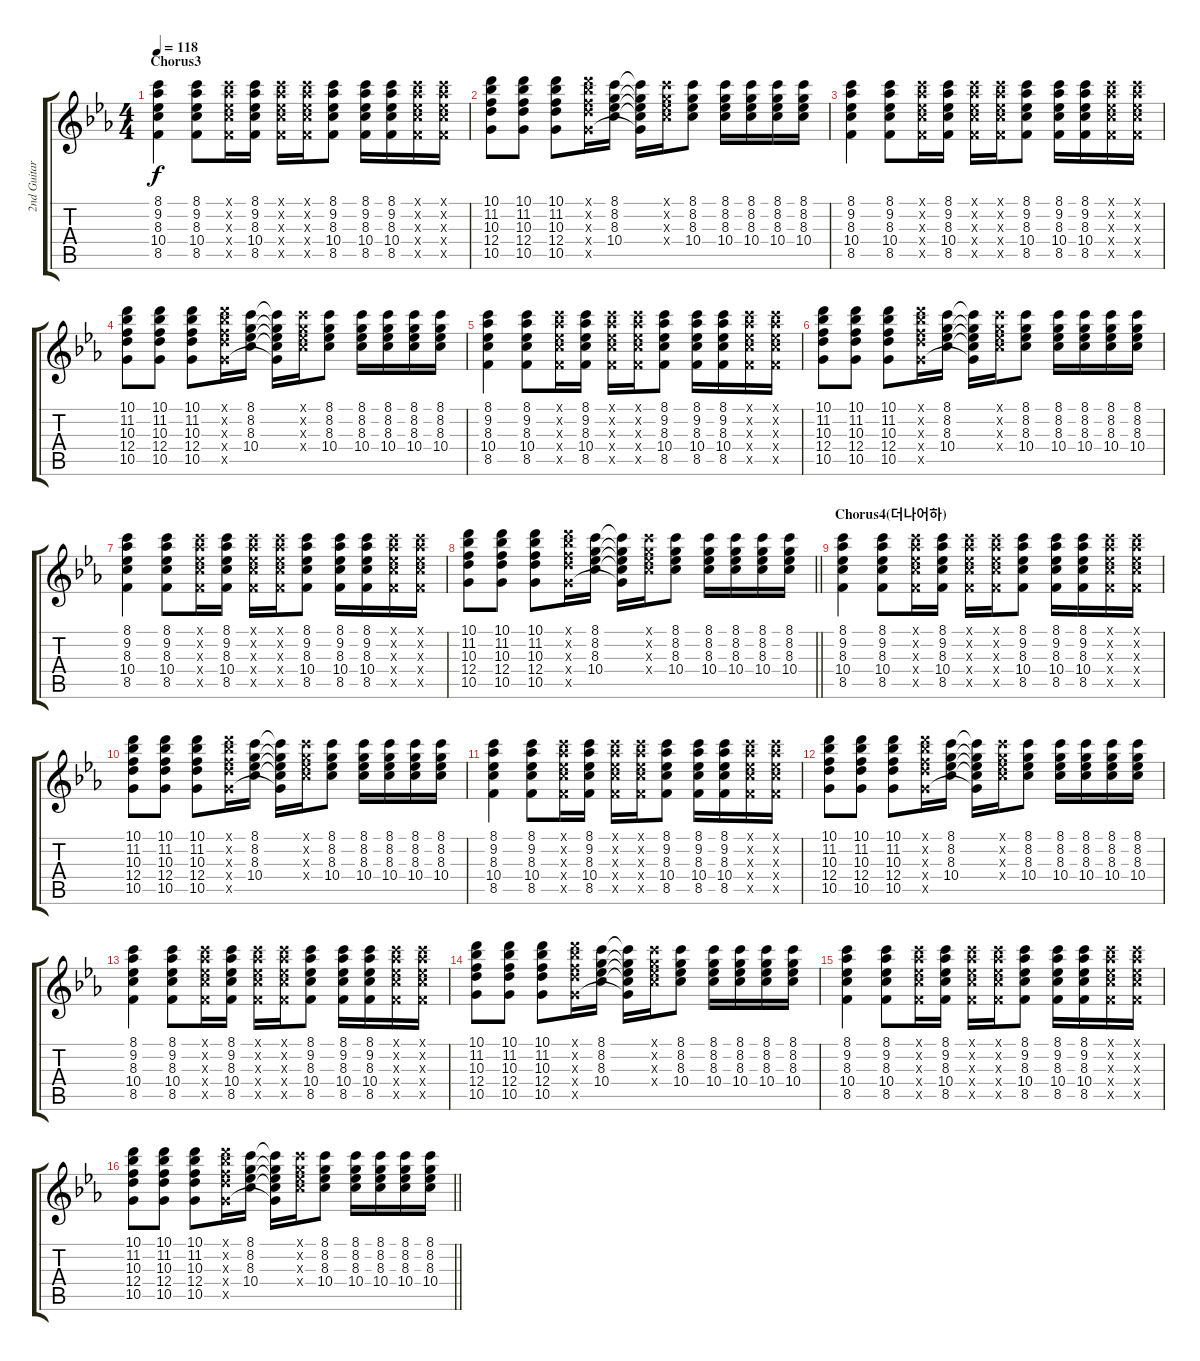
\track ("2nd Guitar" "2nd Guitar") {instrument electricguitarclean}
\staff {score tabs}
\tuning (E4 B3 G3 D3 A2 E2) {hide}
\ts (4 4)
\section ("" "Chorus3")
\tempo 118
\clef g2
\ks cminor
(8.1 9.2 8.3 10.4 8.5).4{dy f} (8.1 9.2 8.3 10.4 8.5).8 (8.1{x} 9.2{x} 8.3{x} 10.4{x} 8.5{x}).16 (8.1 9.2 8.3 10.4 8.5).16 (8.1{x} 9.2{x} 8.3{x} 10.4{x} 8.5{x}).16 (8.1{x} 9.2{x} 8.3{x} 10.4{x} 8.5{x}).16 (8.1 9.2 8.3 10.4 8.5).8 (8.1 9.2 8.3 10.4 8.5).16 (8.1 9.2 8.3 10.4 8.5).16 (8.1{x} 9.2{x} 8.3{x} 10.4{x} 8.5{x}).16 (8.1{x} 9.2{x} 8.3{x} 10.4{x} 8.5{x}).16 |
(10.1 11.2 10.3 12.4 10.5).8 (10.1 11.2 10.3 12.4 10.5).8 (10.1 11.2 10.3 12.4 10.5).8 (10.1{x} 11.2{x} 10.3{x} 12.4{x} 10.5{x}).16 (8.1 8.2 8.3 10.4).16 (8.1{t} 8.2{t} 8.3{t} 10.4{t} 10.5{t}).16 (8.1{x} 8.2{x} 8.3{x} 10.4{x}).16 (8.1 8.2 8.3 10.4).8 (8.1 8.2 8.3 10.4).16 (8.1 8.2 8.3 10.4).16 (8.1 8.2 8.3 10.4).16 (8.1 8.2 8.3 10.4).16 |
(8.1 9.2 8.3 10.4 8.5).4 (8.1 9.2 8.3 10.4 8.5).8 (8.1{x} 9.2{x} 8.3{x} 10.4{x} 8.5{x}).16 (8.1 9.2 8.3 10.4 8.5).16 (8.1{x} 9.2{x} 8.3{x} 10.4{x} 8.5{x}).16 (8.1{x} 9.2{x} 8.3{x} 10.4{x} 8.5{x}).16 (8.1 9.2 8.3 10.4 8.5).8 (8.1 9.2 8.3 10.4 8.5).16 (8.1 9.2 8.3 10.4 8.5).16 (8.1{x} 9.2{x} 8.3{x} 10.4{x} 8.5{x}).16 (8.1{x} 9.2{x} 8.3{x} 10.4{x} 8.5{x}).16 |
(10.1 11.2 10.3 12.4 10.5).8 (10.1 11.2 10.3 12.4 10.5).8 (10.1 11.2 10.3 12.4 10.5).8 (10.1{x} 11.2{x} 10.3{x} 12.4{x} 10.5{x}).16 (8.1 8.2 8.3 10.4).16 (8.1{t} 8.2{t} 8.3{t} 10.4{t} 10.5{t}).16 (8.1{x} 8.2{x} 8.3{x} 10.4{x}).16 (8.1 8.2 8.3 10.4).8 (8.1 8.2 8.3 10.4).16 (8.1 8.2 8.3 10.4).16 (8.1 8.2 8.3 10.4).16 (8.1 8.2 8.3 10.4).16 |
(8.1 9.2 8.3 10.4 8.5).4 (8.1 9.2 8.3 10.4 8.5).8 (8.1{x} 9.2{x} 8.3{x} 10.4{x} 8.5{x}).16 (8.1 9.2 8.3 10.4 8.5).16 (8.1{x} 9.2{x} 8.3{x} 10.4{x} 8.5{x}).16 (8.1{x} 9.2{x} 8.3{x} 10.4{x} 8.5{x}).16 (8.1 9.2 8.3 10.4 8.5).8 (8.1 9.2 8.3 10.4 8.5).16 (8.1 9.2 8.3 10.4 8.5).16 (8.1{x} 9.2{x} 8.3{x} 10.4{x} 8.5{x}).16 (8.1{x} 9.2{x} 8.3{x} 10.4{x} 8.5{x}).16 |
(10.1 11.2 10.3 12.4 10.5).8 (10.1 11.2 10.3 12.4 10.5).8 (10.1 11.2 10.3 12.4 10.5).8 (10.1{x} 11.2{x} 10.3{x} 12.4{x} 10.5{x}).16 (8.1 8.2 8.3 10.4).16 (8.1{t} 8.2{t} 8.3{t} 10.4{t} 10.5{t}).16 (8.1{x} 8.2{x} 8.3{x} 10.4{x}).16 (8.1 8.2 8.3 10.4).8 (8.1 8.2 8.3 10.4).16 (8.1 8.2 8.3 10.4).16 (8.1 8.2 8.3 10.4).16 (8.1 8.2 8.3 10.4).16 |
(8.1 9.2 8.3 10.4 8.5).4 (8.1 9.2 8.3 10.4 8.5).8 (8.1{x} 9.2{x} 8.3{x} 10.4{x} 8.5{x}).16 (8.1 9.2 8.3 10.4 8.5).16 (8.1{x} 9.2{x} 8.3{x} 10.4{x} 8.5{x}).16 (8.1{x} 9.2{x} 8.3{x} 10.4{x} 8.5{x}).16 (8.1 9.2 8.3 10.4 8.5).8 (8.1 9.2 8.3 10.4 8.5).16 (8.1 9.2 8.3 10.4 8.5).16 (8.1{x} 9.2{x} 8.3{x} 10.4{x} 8.5{x}).16 (8.1{x} 9.2{x} 8.3{x} 10.4{x} 8.5{x}).16 |
\barLineRight lightlight
(10.1 11.2 10.3 12.4 10.5).8 (10.1 11.2 10.3 12.4 10.5).8 (10.1 11.2 10.3 12.4 10.5).8 (10.1{x} 11.2{x} 10.3{x} 12.4{x} 10.5{x}).16 (8.1 8.2 8.3 10.4).16 (8.1{t} 8.2{t} 8.3{t} 10.4{t} 10.5{t}).16 (8.1{x} 8.2{x} 8.3{x} 10.4{x}).16 (8.1 8.2 8.3 10.4).8 (8.1 8.2 8.3 10.4).16 (8.1 8.2 8.3 10.4).16 (8.1 8.2 8.3 10.4).16 (8.1 8.2 8.3 10.4).16 |
\section ("" "Chorus4(더나어하)")
(8.1 9.2 8.3 10.4 8.5).4 (8.1 9.2 8.3 10.4 8.5).8 (8.1{x} 9.2{x} 8.3{x} 10.4{x} 8.5{x}).16 (8.1 9.2 8.3 10.4 8.5).16 (8.1{x} 9.2{x} 8.3{x} 10.4{x} 8.5{x}).16 (8.1{x} 9.2{x} 8.3{x} 10.4{x} 8.5{x}).16 (8.1 9.2 8.3 10.4 8.5).8 (8.1 9.2 8.3 10.4 8.5).16 (8.1 9.2 8.3 10.4 8.5).16 (8.1{x} 9.2{x} 8.3{x} 10.4{x} 8.5{x}).16 (8.1{x} 9.2{x} 8.3{x} 10.4{x} 8.5{x}).16 |
(10.1 11.2 10.3 12.4 10.5).8 (10.1 11.2 10.3 12.4 10.5).8 (10.1 11.2 10.3 12.4 10.5).8 (10.1{x} 11.2{x} 10.3{x} 12.4{x} 10.5{x}).16 (8.1 8.2 8.3 10.4).16 (8.1{t} 8.2{t} 8.3{t} 10.4{t} 10.5{t}).16 (8.1{x} 8.2{x} 8.3{x} 10.4{x}).16 (8.1 8.2 8.3 10.4).8 (8.1 8.2 8.3 10.4).16 (8.1 8.2 8.3 10.4).16 (8.1 8.2 8.3 10.4).16 (8.1 8.2 8.3 10.4).16 |
(8.1 9.2 8.3 10.4 8.5).4 (8.1 9.2 8.3 10.4 8.5).8 (8.1{x} 9.2{x} 8.3{x} 10.4{x} 8.5{x}).16 (8.1 9.2 8.3 10.4 8.5).16 (8.1{x} 9.2{x} 8.3{x} 10.4{x} 8.5{x}).16 (8.1{x} 9.2{x} 8.3{x} 10.4{x} 8.5{x}).16 (8.1 9.2 8.3 10.4 8.5).8 (8.1 9.2 8.3 10.4 8.5).16 (8.1 9.2 8.3 10.4 8.5).16 (8.1{x} 9.2{x} 8.3{x} 10.4{x} 8.5{x}).16 (8.1{x} 9.2{x} 8.3{x} 10.4{x} 8.5{x}).16 |
(10.1 11.2 10.3 12.4 10.5).8 (10.1 11.2 10.3 12.4 10.5).8 (10.1 11.2 10.3 12.4 10.5).8 (10.1{x} 11.2{x} 10.3{x} 12.4{x} 10.5{x}).16 (8.1 8.2 8.3 10.4).16 (8.1{t} 8.2{t} 8.3{t} 10.4{t} 10.5{t}).16 (8.1{x} 8.2{x} 8.3{x} 10.4{x}).16 (8.1 8.2 8.3 10.4).8 (8.1 8.2 8.3 10.4).16 (8.1 8.2 8.3 10.4).16 (8.1 8.2 8.3 10.4).16 (8.1 8.2 8.3 10.4).16 |
(8.1 9.2 8.3 10.4 8.5).4 (8.1 9.2 8.3 10.4 8.5).8 (8.1{x} 9.2{x} 8.3{x} 10.4{x} 8.5{x}).16 (8.1 9.2 8.3 10.4 8.5).16 (8.1{x} 9.2{x} 8.3{x} 10.4{x} 8.5{x}).16 (8.1{x} 9.2{x} 8.3{x} 10.4{x} 8.5{x}).16 (8.1 9.2 8.3 10.4 8.5).8 (8.1 9.2 8.3 10.4 8.5).16 (8.1 9.2 8.3 10.4 8.5).16 (8.1{x} 9.2{x} 8.3{x} 10.4{x} 8.5{x}).16 (8.1{x} 9.2{x} 8.3{x} 10.4{x} 8.5{x}).16 |
(10.1 11.2 10.3 12.4 10.5).8 (10.1 11.2 10.3 12.4 10.5).8 (10.1 11.2 10.3 12.4 10.5).8 (10.1{x} 11.2{x} 10.3{x} 12.4{x} 10.5{x}).16 (8.1 8.2 8.3 10.4).16 (8.1{t} 8.2{t} 8.3{t} 10.4{t} 10.5{t}).16 (8.1{x} 8.2{x} 8.3{x} 10.4{x}).16 (8.1 8.2 8.3 10.4).8 (8.1 8.2 8.3 10.4).16 (8.1 8.2 8.3 10.4).16 (8.1 8.2 8.3 10.4).16 (8.1 8.2 8.3 10.4).16 |
(8.1 9.2 8.3 10.4 8.5).4 (8.1 9.2 8.3 10.4 8.5).8 (8.1{x} 9.2{x} 8.3{x} 10.4{x} 8.5{x}).16 (8.1 9.2 8.3 10.4 8.5).16 (8.1{x} 9.2{x} 8.3{x} 10.4{x} 8.5{x}).16 (8.1{x} 9.2{x} 8.3{x} 10.4{x} 8.5{x}).16 (8.1 9.2 8.3 10.4 8.5).8 (8.1 9.2 8.3 10.4 8.5).16 (8.1 9.2 8.3 10.4 8.5).16 (8.1{x} 9.2{x} 8.3{x} 10.4{x} 8.5{x}).16 (8.1{x} 9.2{x} 8.3{x} 10.4{x} 8.5{x}).16 |
\barLineRight lightlight
(10.1 11.2 10.3 12.4 10.5).8 (10.1 11.2 10.3 12.4 10.5).8 (10.1 11.2 10.3 12.4 10.5).8 (10.1{x} 11.2{x} 10.3{x} 12.4{x} 10.5{x}).16 (8.1 8.2 8.3 10.4).16 (8.1{t} 8.2{t} 8.3{t} 10.4{t} 10.5{t}).16 (8.1{x} 8.2{x} 8.3{x} 10.4{x}).16 (8.1 8.2 8.3 10.4).8 (8.1 8.2 8.3 10.4).16 (8.1 8.2 8.3 10.4).16 (8.1 8.2 8.3 10.4).16 (8.1 8.2 8.3 10.4).16
